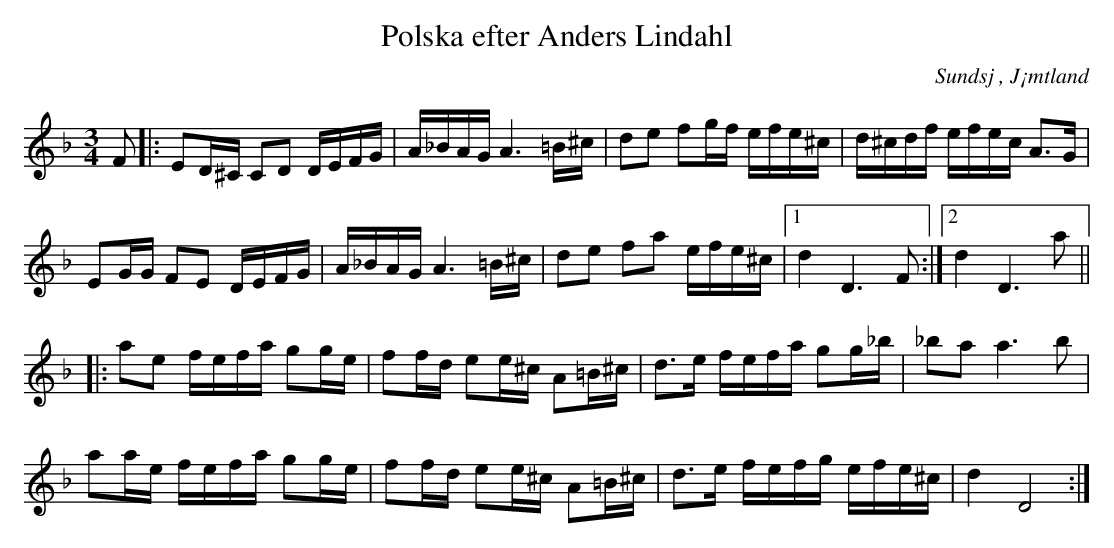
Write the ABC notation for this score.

X:1
T:Polska efter Anders Lindahl
M:3/4
O:Sundsj , J¡mtland
L:1/16
K:Dm
F2|:E2D^C C2D2 DEFG| A_BAG A6=B^c|d2e2 f2gf efe^c|d^cdf efec A3G|
E2GG F2E2 DEFG|A_BAG A6 =B^c|d2e2 f2a2 efe^c|1d4D6F2:|2d4D6 a2||
|:a2e2 fefa g2ge| f2fd e2e^c A2=B^c| d3e fefa g2g_b| _b2a2 a6 b2|
a2ae fefa g2ge| f2fd e2e^c A2=B^c| d3e fefg efe^c|d4 D8:|
